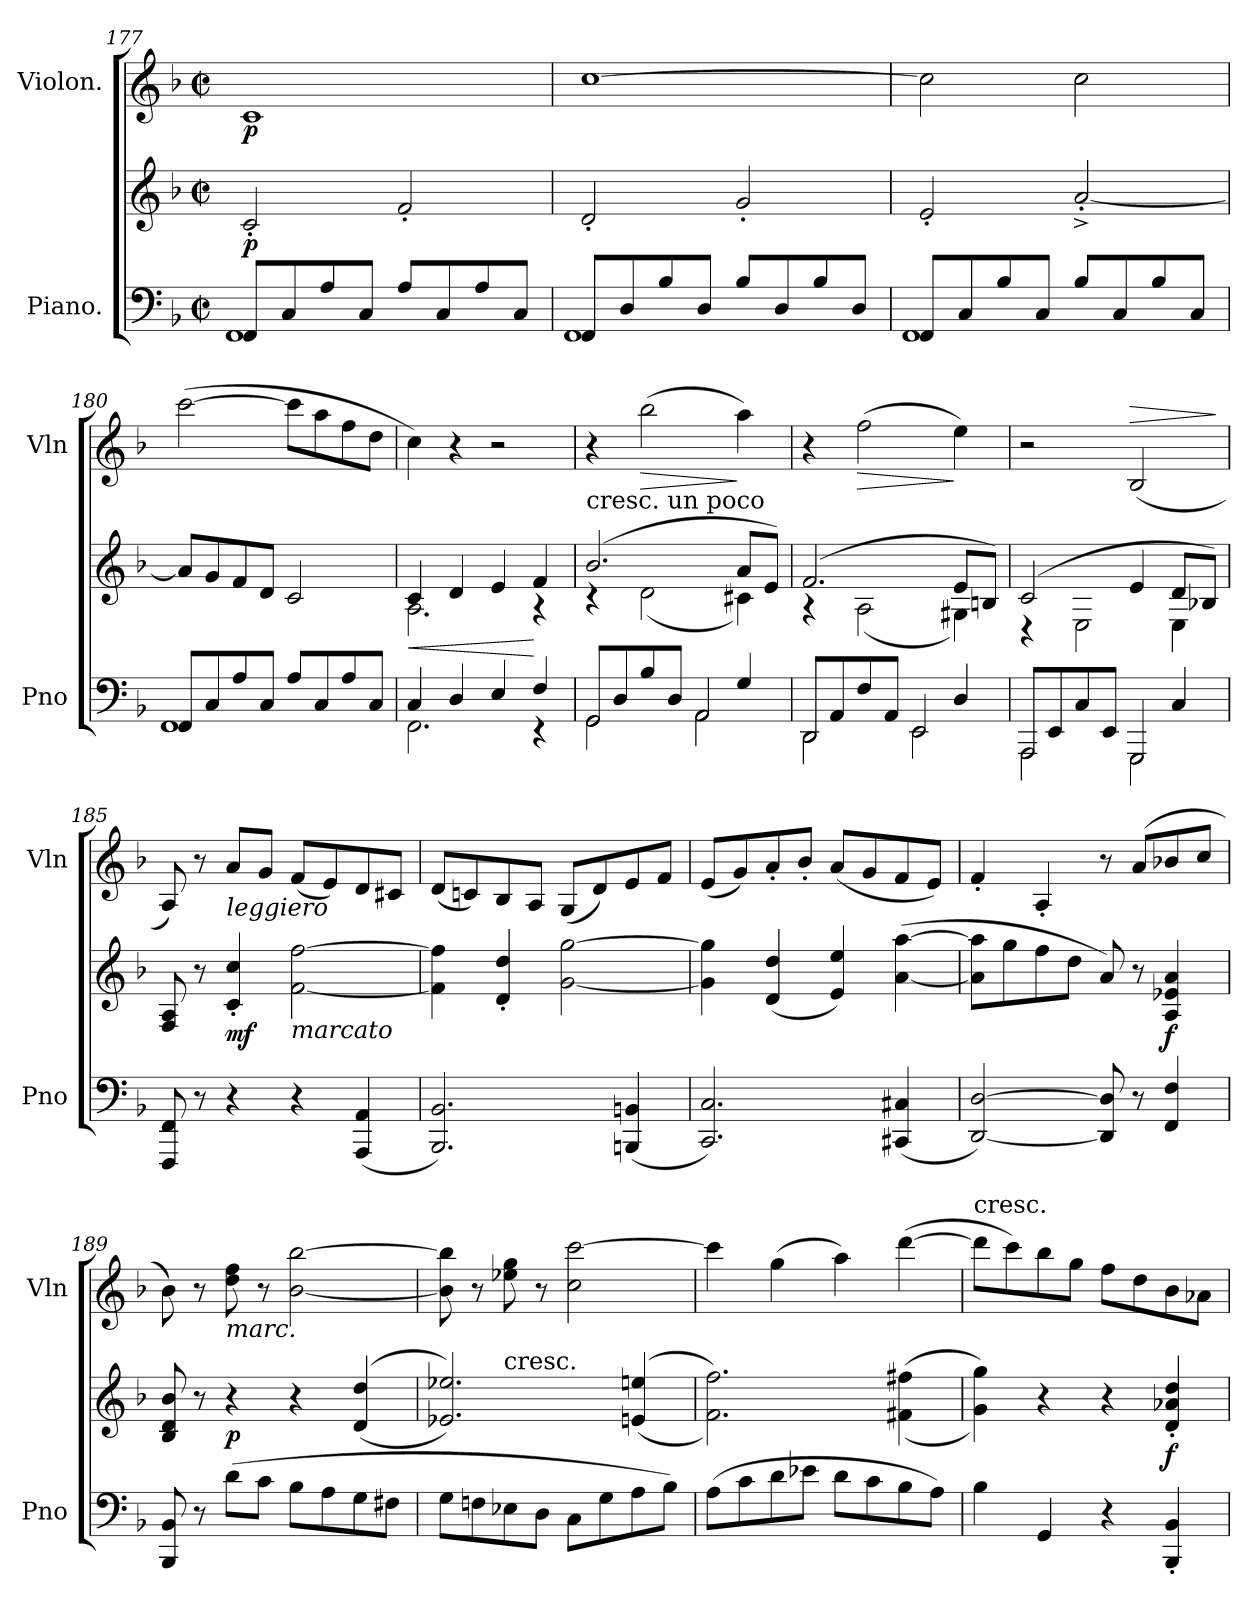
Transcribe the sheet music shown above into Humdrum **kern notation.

**kern	**kern	**dynam	**kern	**dynam
*part2	*part2	*part2	*part1	*part1
*staff3	*staff2	*staff2/3	*staff1	*staff1
*I"Piano.	*	*	*I"Violon.	*
*I'Pno	*	*	*I'Vln	*
*clefF4	*clefG2	*	*clefG2	*
*k[b-]	*k[b-]	*	*k[b-]	*
*M2/2	*M2/2	*	*M2/2	*
*met(c|)	*met(c|)	*	*met(c|)	*
=177	=177	=177	=177	=177
*^	*	*	*	*
8FF/L	1FF	2c'/	p	1c	p
8C/	.	.	.	.	.
8A/	.	.	.	.	.
8C/J	.	.	.	.	.
8A/L	.	2f'/	.	.	.
8C/	.	.	.	.	.
8A/	.	.	.	.	.
8C/J	.	.	.	.	.
=178	=178	=178	=178	=178	=178
8FF/L	1FF	2d'/	.	[1cc	.
8D/	.	.	.	.	.
8B-/	.	.	.	.	.
8D/J	.	.	.	.	.
8B-/L	.	2g'/	.	.	.
8D/	.	.	.	.	.
8B-/	.	.	.	.	.
8D/J	.	.	.	.	.
=179	=179	=179	=179	=179	=179
8FF/L	1FF	2e'/	.	2cc\]	.
8C/	.	.	.	.	.
8B-/	.	.	.	.	.
8C/J	.	.	.	.	.
8B-/L	.	[2a'^/	.	2cc\	.
8C/	.	.	.	.	.
8B-/	.	.	.	.	.
8C/J	.	.	.	.	.
=180	=180	=180	=180	=180	=180
8FF/L	1FF	8a/L]	.	([2ccc\	.
8C/	.	8g/	.	.	.
8A/	.	8f/	.	.	.
8C/J	.	8d/J	.	.	.
8A/L	.	2c/	.	8ccc\L]	.
8C/	.	.	.	8aa\	.
8A/	.	.	.	8ff\	.
8C/J	.	.	.	8dd\J	.
=181	=181	=181	=181	=181	=181
*	*	*^	*	*	*
!	!	!	!	!LO:HP:b	!	!
4C/	2.FF\	4c/	2.A\	<	4cc\)	.
4D/	.	4d/	.	.	4r	.
4E/	.	4e/	.	.	2r	.
4F/	4r	4f/	4r	[	.	.
=182	=182	=182	=182	=182	=182	=182
!	!	!LO:TX:t=cresc. un poco	!	!	!	!
!LO:N:vis=2	!	!	!	!	!	!
8GG/	2GG\	(2.b-/	4r	.	4r	.
8D/	.	.	.	.	.	.
!	!	!	!	!	!	!LO:HP:b
8B-/	.	.	(2d\	.	(2bb-\	>
8D/J	.	.	.	.	.	.
!LO:N:vis=2	!	!	!	!	!	!
4AA/	2AA\	.	.	.	.	.
4G/	.	8a/L	4c#X\)	.	4aa\)	]
.	.	8e/J)	.	.	.	.
=183	=183	=183	=183	=183	=183	=183
!LO:N:vis=2	!	!	!	!	!	!
8DD/	2DD\	(2.f/	4r	.	4r	.
8AA/	.	.	.	.	.	.
!	!	!	!	!	!	!LO:HP:b
8F/	.	.	(2A\	.	(2ff\	>
8AA/J	.	.	.	.	.	.
!LO:N:vis=2	!	!	!	!	!	!
4EE/	2EE\	.	.	.	.	.
4D/	.	8e/L	4G#X\)	.	4ee\)	]
.	.	8Bn/J)	.	.	.	.
=184	=184	=184	=184	=184	=184	=184
!LO:N:vis=2	!	!	!	!	!	!
8AAA/	2AAA\	(2c/	4r	.	2r	.
8EE/	.	.	.	.	.	.
8C/	.	.	2E\	.	.	.
8EE/J	.	.	.	.	.	.
!LO:N:vis=2	!	!	!	!	!	!LO:HP:a
4GGG/	2GGG\	4e/	.	.	(2B-/	>
4C/	.	8d/L	4E\	.	.	.
.	.	8B-X/J)	.	.	.	.
*v	*v	*	*	*	*	*
*	*v	*v	*	*	*
.	.	.	.	]
=185	=185	=185	=185	=185
8FFF/ 8FF/	8F/ 8A/	.	8A/)	.
8r	8r	.	8r	.
!	!	!	!LO:TX:b:i:t=leggiero	!
4r	4c'/ 4cc'/	mf	8a/L	.
.	.	.	8g/J	.
!	!LO:TX:b:i:t=marcato	!	!	!
4r	[2f\ [2ff\	.	(8f/L	.
.	.	.	8e/)	.
(4AAA/ 4AA/	.	.	8d/	.
.	.	.	8c#X/J	.
=186	=186	=186	=186	=186
2.BBB-/ 2.BB-/)	4f]\ 4ff]\	.	(8d/L	.
.	.	.	8cn/)	.
.	4d'/ 4dd'/	.	8B-/	.
.	.	.	8A/J	.
.	[2g\ [2gg\	.	(8G/L	.
.	.	.	8d/)	.
(4BBBn/ 4BBn/	.	.	8e/	.
.	.	.	8f/J	.
=187	=187	=187	=187	=187
2.CC/ 2.C/)	4g]\ 4gg]\	.	(8e/L	.
.	.	.	8g/)	.
.	(4d/ 4dd/	.	8a'/	.
.	.	.	8b-'/J	.
.	4e/ 4ee/)	.	(8a/L	.
.	.	.	8g/	.
(4CC#X/ 4C#X/	([4a\ [4aa\	.	8f/	.
.	.	.	8e/J)	.
=188	=188	=188	=188	=188
[2DD/ [2D/)	8a]\ 8aa]\L	.	4f'/	.
.	8gg\	.	.	.
.	8ff\	.	4A'/	.
.	8dd\J	.	.	.
8DD]/ 8D]/	8a/)	.	8r	.
8r	8r	.	(<8a/L	.
4FF/ 4F/	4A/ 4e-X/ 4a/	f	8b-X/	.
.	.	.	8cc/J	.
=189	=189	=189	=189	=189
8BBB-/ 8BB-/	8B-/ 8d/ 8b-/	.	8b-\)	.
8r	8r	.	8r	.
!	!	!	!LO:TX:b:i:t=marc.	!
(8d\L	4r	p	8dd\ 8ff\	.
8c\J	.	.	8r	.
8B-\L	4r	.	[2b-\ [2bb-\	.
8A\	.	.	.	.
8G\	(<(>4d/ 4dd/	.	.	.
8F#X\J	.	.	.	.
=190	=190	=190	=190	=190
*	*^	*	*	*
8G\L	2.e-X/ 2.ee-X/))	4ryy	.	8b-]\ 8bb-]\	.
8Fn\	.	.	.	8r	.
!	!	!LO:TX:t=cresc.	!	!	!
8E-X\	.	2.ryy	.	8ee-X\ 8gg\	.
8D\J	.	.	.	8r	.
8C\L	.	.	.	2cc\ [2ccc\	.
8G\	.	.	.	.	.
8A\	(<(>4en/ 4een/	.	.	.	.
8B-\J)	.	.	.	.	.
*	*v	*v	*	*	*
=191	=191	=191	=191	=191
(8A\L	2.f\ 2.ff\))	.	4ccc\]	.
8c\	.	.	.	.
8d\	.	.	(4gg\	.
8e-X\J	.	.	.	.
8d\L	.	.	4aa\)	.
8c\	.	.	.	.
8B-\	(<(>4f#X\ 4ff#X\	.	([4ddd\	.
8A\J)	.	.	.	.
=192	=192	=192	=192	=192
!	!	!	!LO:TX:t=cresc.	!
4B-\	4g\ 4gg\))	.	8ddd\L]	.
.	.	.	8ccc\)	.
4GG/	4r	.	8bb-\	.
.	.	.	8gg\J	.
4r	4r	.	8ff\L	.
.	.	.	8dd\	.
4BBB-'/ 4BB-'/	4d'/ 4a-X'/ 4dd'/	f	8b-\	.
.	.	.	8a-X\J	.
=	=	=	=	=
*-	*-	*-	*-	*-
